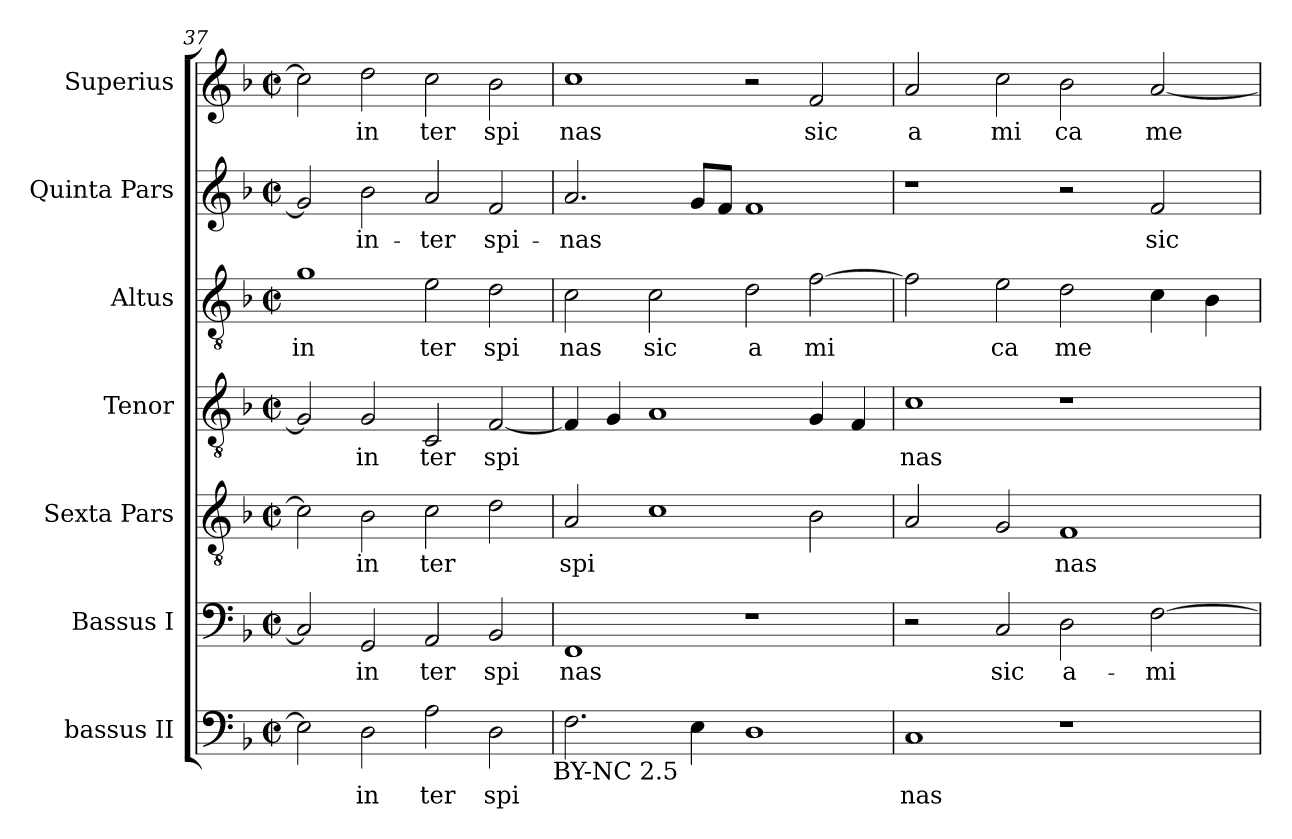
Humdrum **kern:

**kern	**text	**kern	**text	**kern	**text	**kern	**text	**kern	**text	**kern	**text	**kern	**text
*part7	*part7	*part6	*part6	*part5	*part5	*part4	*part4	*part3	*part3	*part2	*part2	*part1	*part1
*staff7	*staff7	*staff6	*staff6	*staff5	*staff5	*staff4	*staff4	*staff3	*staff3	*staff2	*staff2	*staff1	*staff1
*I"bassus II	*	*I"Bassus I	*	*I"Sexta Pars	*	*I"Tenor	*	*I"Altus	*	*I"Quinta Pars	*	*I"Superius	*
*clefF4	*	*clefF4	*	*clefGv2	*	*clefGv2	*	*clefGv2	*	*clefG2	*	*clefG2	*
*k[b-]	*	*k[b-]	*	*k[b-]	*	*k[b-]	*	*k[b-]	*	*k[b-]	*	*k[b-]	*
*F:	*	*F:	*	*F:	*	*F:	*	*F:	*	*F:	*	*F:	*
*M2/2	*	*M2/2	*	*M2/2	*	*M2/2	*	*M2/2	*	*M2/2	*	*M2/2	*
*met(c|)	*	*met(c|)	*	*met(c|)	*	*met(c|)	*	*met(c|)	*	*met(c|)	*	*met(c|)	*
=37	=37	=37	=37	=37	=37	=37	=37	=37	=37	=37	=37	=37	=37
!	!	!	!	!	!	!	!	!	!LO:LY:b:cj	!	!	!	!
2E\]	.	2C/]	.	2c\]	.	2G/]	.	1g	in	2g/]	.	2cc\]	.
!	!LO:LY:b:cj	!	!LO:LY:b:cj	!	!LO:LY:b:cj	!	!LO:LY:b:cj	!	!	!	!LO:LY:b:cj	!	!LO:LY:b:cj
2D\	in	2GG/	in	2B-\	in	2G/	in	.	.	2b-\	in-	2dd\	in
!	!LO:LY:b:cj	!	!LO:LY:b:cj	!	!LO:LY:b	!	!LO:LY:b:cj	!	!LO:LY:b:cj	!	!LO:LY:b:cj	!	!LO:LY:b:cj
2A\	ter	2AA/	ter	2c\	ter	2C/	ter	2e\	ter	2a/	-ter	2cc\	ter
!	!LO:LY:b	!	!LO:LY:b:cj	!	!	!	!LO:LY:b	!	!LO:LY:b:cj	!	!LO:LY:b:cj	!	!LO:LY:b:cj
2D\	spi	2BB-/	spi	2d\	.	[<2F/	spi	2d\	spi	2f/	spi-	2b-\	spi
!LO:TX:b:t=BY-NC 2.5	!	!	!	!	!	!	!	!	!	!	!	!	!
=38	=38	=38	=38	=38	=38	=38	=38	=38	=38	=38	=38	=38	=38
!	!	!	!LO:LY:b:cj	!	!LO:LY:b	!	!	!	!LO:LY:b:cj	!	!LO:LY:b	!	!LO:LY:b:cj
2.F\	.	1FF	nas	2A/	spi	4F/]	.	2c\	nas	2.a/	-nas	1cc	nas
.	.	.	.	.	.	4G/	.	.	.	.	.	.	.
!	!	!	!	!	!	!	!	!	!LO:LY:b:cj	!	!	!	!
.	.	.	.	1c	.	1A	.	2c\	sic	.	.	.	.
4E\	.	.	.	.	.	.	.	.	.	8g/L	.	.	.
.	.	.	.	.	.	.	.	.	.	8f/J	.	.	.
!	!	!	!	!	!	!	!	!	!LO:LY:b:cj	!	!	!	!
1D	.	1r	.	.	.	.	.	2d\	a	1f	.	2r	.
!	!	!	!	!	!	!	!	!	!LO:LY:b	!	!	!	!LO:LY:b:cj
.	.	.	.	2B-\	.	4G/	.	[>2f\	mi	.	.	2f/	sic
.	.	.	.	.	.	4F/	.	.	.	.	.	.	.
!!LO:PB:g=z
=39	=39	=39	=39	=39	=39	=39	=39	=39	=39	=39	=39	=39	=39
!	!LO:LY:b:cj	!	!	!	!	!	!LO:LY:b:cj	!	!	!	!	!	!LO:LY:b:cj
*	*	*	*	*^	*	*	*	*^	*	*	*	*	*
1C	nas	2r	.	2A/	8...ryy	.	1c	nas	2f\]	64ryy	.	1r	.	2a/	a
.	.	.	.	.	.	.	.	.	.	1ryy	.	.	.	.	.
.	.	.	.	.	1ryy	.	.	.	.	.	.	.	.	.	.
!	!	!	!LO:LY:b:cj	!	!	!	!	!	!	!	!LO:LY:b:cj	!	!	!	!LO:LY:b:cj
.	.	2C/	sic	2G/	.	.	.	.	2e\	.	ca	.	.	2cc\	mi
!	!	!	!LO:LY:b:cj	!	!	!LO:LY:b:cj	!	!	!	!	!LO:LY:b	!	!	!	!LO:LY:b:cj
1r	.	2D\	a-	1F	.	nas	1r	.	2d\	.	me	2r	.	2b-\	ca
.	.	.	.	.	.	.	.	.	.	2ryy	.	.	.	.	.
.	.	.	.	.	2ryy	.	.	.	.	.	.	.	.	.	.
!	!	!	!LO:LY:b	!	!	!	!	!	!	!	!	!	!LO:LY:b:cj	!	!LO:LY:b
.	.	[>2F\	-mi-	.	.	.	.	.	4c\	.	.	2f/	sic	[<2a/	me
.	.	.	.	.	.	.	.	.	.	4ryy	.	.	.	.	.
.	.	.	.	.	4ryy	.	.	.	.	.	.	.	.	.	.
.	.	.	.	.	.	.	.	.	4B-\	.	.	.	.	.	.
.	.	.	.	.	.	.	.	.	.	8...ryy	.	.	.	.	.
.	.	.	.	.	64ryy	.	.	.	.	.	.	.	.	.	.
*	*	*	*	*v	*v	*	*	*	*v	*v	*	*	*	*	*
=	=	=	=	=	=	=	=	=	=	=	=	=	=
*-	*-	*-	*-	*-	*-	*-	*-	*-	*-	*-	*-	*-	*-
